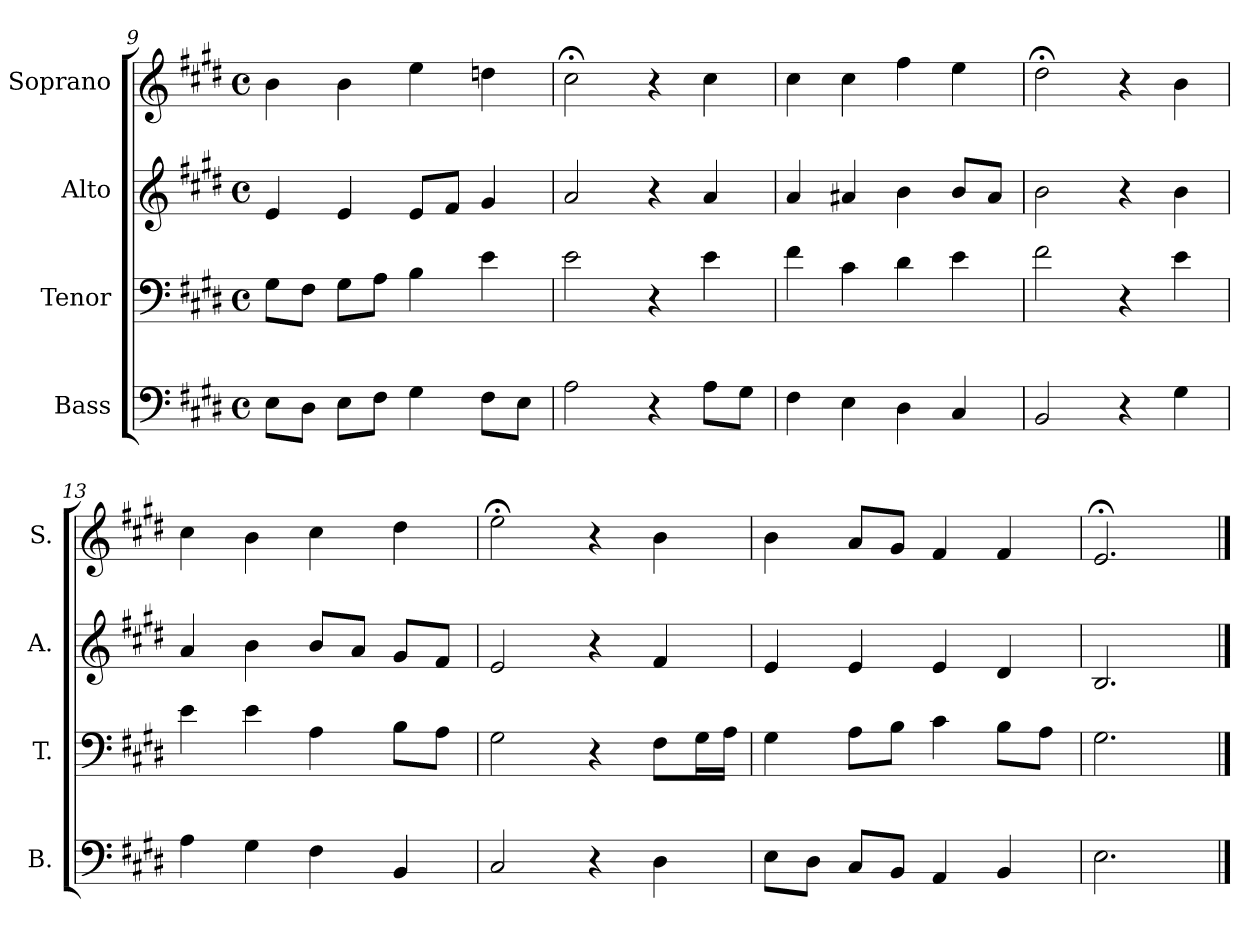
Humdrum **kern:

**kern	**kern	**kern	**kern
*part4	*part3	*part2	*part1
*staff4	*staff3	*staff2	*staff1
*I"Bass	*I"Tenor	*I"Alto	*I"Soprano
*I'B.	*I'T.	*I'A.	*I'S.
*clefF4	*clefF4	*clefG2	*clefG2
*k[f#c#g#d#]	*k[f#c#g#d#]	*k[f#c#g#d#]	*k[f#c#g#d#]
*E:	*E:	*E:	*E:
*M4/4	*M4/4	*M4/4	*M4/4
*met(c)	*met(c)	*met(c)	*met(c)
=9	=9	=9	=9
8E\L	8G#\L	4e/	4b\
8D#\J	8F#\J	.	.
8E\L	8G#\L	4e/	4b\
8F#\J	8A\J	.	.
4G#\	4B\	8e/L	4ee\
.	.	8f#/J	.
8F#\L	4e\	4g#/	4ddn\
8E\J	.	.	.
=10	=10	=10	=10
2A\	2e\	2a/	2cc#;<\
4r	4r	4r	4r
8A\L	4e\	4a/	4cc#\
8G#\J	.	.	.
!!LO:LB:g=z
=11	=11	=11	=11
4F#\	4f#\	4a/	4cc#\
4E\	4c#\	4a#X/	4cc#\
4D#\	4d#\	4b\	4ff#\
4C#/	4e\	8b/L	4ee\
.	.	8a#/J	.
=12	=12	=12	=12
2BB/	2f#\	2b\	2dd#;<\
4r	4r	4r	4r
4G#\	4e\	4b\	4b\
=13	=13	=13	=13
4A\	4e\	4a/	4cc#\
4G#\	4e\	4b\	4b\
4F#\	4A\	8b/L	4cc#\
.	.	8a/J	.
4BB/	8B\L	8g#/L	4dd#\
.	8A\J	8f#/J	.
=14	=14	=14	=14
2C#/	2G#\	2e/	2ee;<\
4r	4r	4r	4r
4D#\	8F#\L	4f#/	4b\
.	16G#\L	.	.
.	16A\JJ	.	.
=15	=15	=15	=15
8E\L	4G#\	4e/	4b\
8D#\J	.	.	.
8C#/L	8A\L	4e/	8a/L
8BB/J	8B\J	.	8g#/J
4AA/	4c#\	4e/	4f#/
4BB/	8B\L	4d#/	4f#/
.	8A\J	.	.
=16	=16	=16	=16
2.E\	2.G#\	2.B/	2.e;</
==	==	==	==
*-	*-	*-	*-
